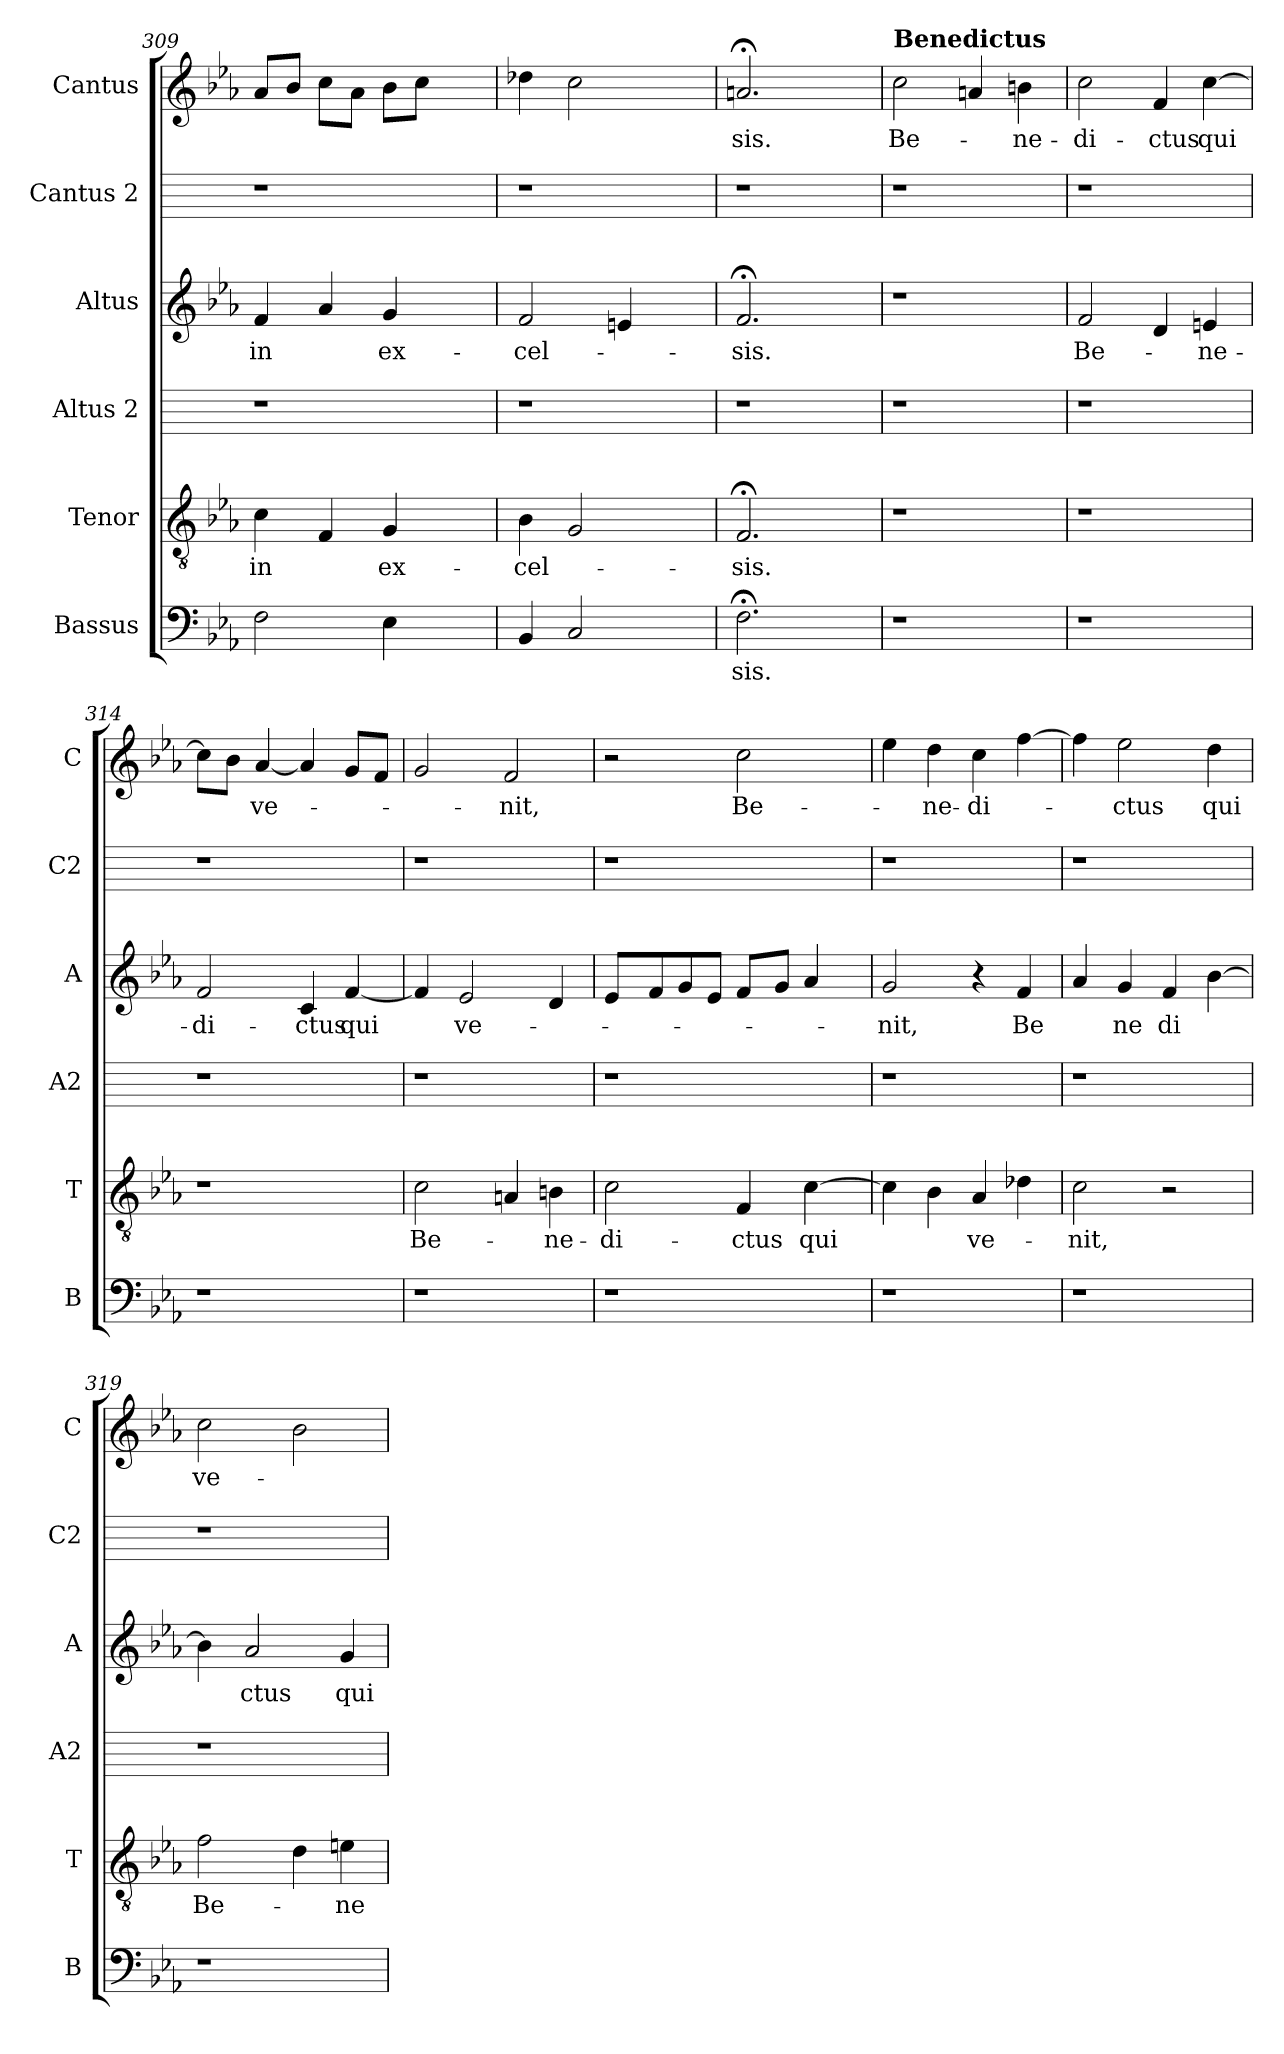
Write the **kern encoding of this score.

**kern	**text	**kern	**text	**kern	**kern	**text	**kern	**kern	**text
*part6	*part6	*part5	*part5	*part4	*part3	*part3	*part2	*part1	*part1
*staff6	*staff6	*staff5	*staff5	*staff4	*staff3	*staff3	*staff2	*staff1	*staff1
*I"Bassus	*	*I"Tenor	*	*I"Altus 2	*I"Altus	*	*I"Cantus 2	*I"Cantus	*
*I'B	*	*I'T	*	*I'A2	*I'A	*	*I'C2	*I'C	*
*clefF4	*	*clefGv2	*	*	*clefG2	*	*	*clefG2	*
*k[b-e-a-]	*	*k[b-e-a-]	*	*	*k[b-e-a-]	*	*	*k[b-e-a-]	*
*E-:	*	*E-:	*	*	*E-:	*	*	*E-:	*
=309	=309	=309	=309	=309	=309	=309	=309	=309	=309
!	!	!	!LO:LY:b:cj	!	!	!LO:LY:b:cj	!	!	!
2F\	.	4c\	in	1r	4f/	in	1r	8a-/L	.
.	.	.	.	.	.	.	.	8b-/J	.
.	.	4F/	.	.	4a-/	.	.	8cc\L	.
.	.	.	.	.	.	.	.	8a-\J	.
!	!	!	!LO:LY:b:cj	!	!	!LO:LY:b:cj	!	!	!
4E-\	.	4G/	ex-	.	4g/	ex-	.	8b-\L	.
.	.	.	.	.	.	.	.	8cc\J	.
4ryy	.	4ryy	.	.	4ryy	.	.	4ryy	.
=310	=310	=310	=310	=310	=310	=310	=310	=310	=310
!	!	!	!LO:LY:b	!	!	!LO:LY:b:cj	!	!	!
4BB-/	.	4B-\	-cel-	1r	2f/	-cel-	1r	4dd-X\	.
2C/	.	2G/	.	.	.	.	.	2cc\	.
.	.	.	.	.	4en/	.	.	.	.
4ryy	.	4ryy	.	.	4ryy	.	.	4ryy	.
=311	=311	=311	=311	=311	=311	=311	=311	=311	=311
!	!LO:LY:b:cj	!	!LO:LY:b:cj	!	!	!LO:LY:b:cj	!	!	!LO:LY:b:cj
2.F;<\	-sis.	2.F;</	-sis.	1r	2.f;</	-sis.	1r	2.an;</	-sis.
4ryy	.	4ryy	.	.	4ryy	.	.	4ryy	.
!!LO:LB:g=z
=312	=312	=312	=312	=312	=312	=312	=312	=312	=312
!	!	!	!	!	!	!	!	!LO:TX:a:B:t=Benedictus	!
!	!	!	!	!	!	!	!	!	!LO:LY:b:cj
1r	.	1r	.	1r	1r	.	1r	2cc\	Be-
.	.	.	.	.	.	.	.	4an/	.
!	!	!	!	!	!	!	!	!	!LO:LY:b:cj
.	.	.	.	.	.	.	.	4bn\	-ne-
=313	=313	=313	=313	=313	=313	=313	=313	=313	=313
!	!	!	!	!	!	!LO:LY:b:cj	!	!	!LO:LY:b:cj
1r	.	1r	.	1r	2f/	Be-	1r	2cc\	-di-
!	!	!	!	!	!	!	!	!	!LO:LY:b:cj
.	.	.	.	.	4d/	.	.	4f/	-ctus
!	!	!	!	!	!	!LO:LY:b:cj	!	!	!LO:LY:b
.	.	.	.	.	4en/	-ne-	.	[>4cc\	qui
=314	=314	=314	=314	=314	=314	=314	=314	=314	=314
!	!	!	!	!	!	!LO:LY:b:cj	!	!	!
1r	.	1r	.	1r	2f/	-di-	1r	8cc\L]	.
.	.	.	.	.	.	.	.	8b-\J	.
!	!	!	!	!	!	!	!	!	!LO:LY:b:cj
.	.	.	.	.	.	.	.	[<4a-/	ve-
!	!	!	!	!	!	!LO:LY:b:cj	!	!	!
.	.	.	.	.	4c/	-ctus	.	4a-/]	.
!	!	!	!	!	!	!LO:LY:b	!	!	!
.	.	.	.	.	[<4f/	qui	.	8g/L	.
.	.	.	.	.	.	.	.	8f/J	.
=315	=315	=315	=315	=315	=315	=315	=315	=315	=315
!	!	!	!LO:LY:b:cj	!	!	!	!	!	!
1r	.	2c\	Be-	1r	4f/]	.	1r	2g/	.
!	!	!	!	!	!	!LO:LY:b:cj	!	!	!
.	.	.	.	.	2e-/	ve-	.	.	.
!	!	!	!	!	!	!	!	!	!LO:LY:b:cj
.	.	4An/	.	.	.	.	.	2f/	-nit,
!	!	!	!LO:LY:b:cj	!	!	!	!	!	!
.	.	4Bn\	-ne-	.	4d/	.	.	.	.
!!LO:LB:g=z
=316	=316	=316	=316	=316	=316	=316	=316	=316	=316
!	!	!	!LO:LY:b:cj	!	!	!	!	!	!
*	*	*	*	*	*^	*	*	*	*
1r	.	2c\	-di-	1r	8e-/L	16ryy	.	1r	2r	.
.	.	.	.	.	.	64ryy	.	.	.	.
.	.	.	.	.	.	2ryy	.	.	.	.
.	.	.	.	.	8f/	.	.	.	.	.
.	.	.	.	.	8g/	.	.	.	.	.
.	.	.	.	.	8e-/J	.	.	.	.	.
!	!	!	!LO:LY:b:cj	!	!	!	!	!	!	!LO:LY:b:cj
.	.	4F/	-ctus	.	8f/L	.	.	.	2cc\	Be-
.	.	.	.	.	.	4ryy	.	.	.	.
.	.	.	.	.	8g/J	.	.	.	.	.
!	!	!	!LO:LY:b	!	!	!	!	!	!	!
.	.	[>4c\	qui	.	4a-/	.	.	.	.	.
.	.	.	.	.	.	8ryy	.	.	.	.
.	.	.	.	.	.	32.ryy	.	.	.	.
=317	=317	=317	=317	=317	=317	=317	=317	=317	=317	=317
!	!	!	!	!	!	!	!LO:LY:b:cj	!	!	!
*	*	*	*	*	*v	*v	*	*	*	*
1r	.	4c\]	.	1r	2g/	-nit,	1r	4ee-\	.
!	!	!	!	!	!	!	!	!	!LO:LY:b:cj
.	.	4B-\	.	.	.	.	.	4dd\	-ne-
!	!	!	!LO:LY:b:cj	!	!	!	!	!	!LO:LY:b:cj
.	.	4A-/	ve-	.	4r	.	.	4cc\	-di-
!	!	!	!	!	!	!LO:LY:b:cj	!	!	!
.	.	4d-X\	.	.	4f/	Be	.	[>4ff\	.
=318	=318	=318	=318	=318	=318	=318	=318	=318	=318
!	!	!	!LO:LY:b:cj	!	!	!	!	!	!
1r	.	2c\	-nit,	1r	4a-/	.	1r	4ff\]	.
!	!	!	!	!	!	!LO:LY:b:cj	!	!	!LO:LY:b:cj
.	.	.	.	.	4g/	ne	.	2ee-\	-ctus
!	!	!	!	!	!	!LO:LY:b:cj	!	!	!
.	.	2r	.	.	4f/	di	.	.	.
!	!	!	!	!	!	!	!	!	!LO:LY:b:cj
.	.	.	.	.	[>4b-\	.	.	4dd\	qui
=319	=319	=319	=319	=319	=319	=319	=319	=319	=319
!	!	!	!LO:LY:b:cj	!	!	!	!	!	!LO:LY:b:cj
1r	.	2f\	Be-	1r	4b-\]	.	1r	2cc\	ve-
!	!	!	!	!	!	!LO:LY:b:cj	!	!	!
.	.	.	.	.	2a-/	ctus	.	.	.
.	.	4d\	.	.	.	.	.	2b-\	.
!	!	!	!LO:LY:b:cj	!	!	!LO:LY:b:cj	!	!	!
.	.	4en\	-ne-	.	4g/	qui	.	.	.
=	=	=	=	=	=	=	=	=	=
*-	*-	*-	*-	*-	*-	*-	*-	*-	*-
